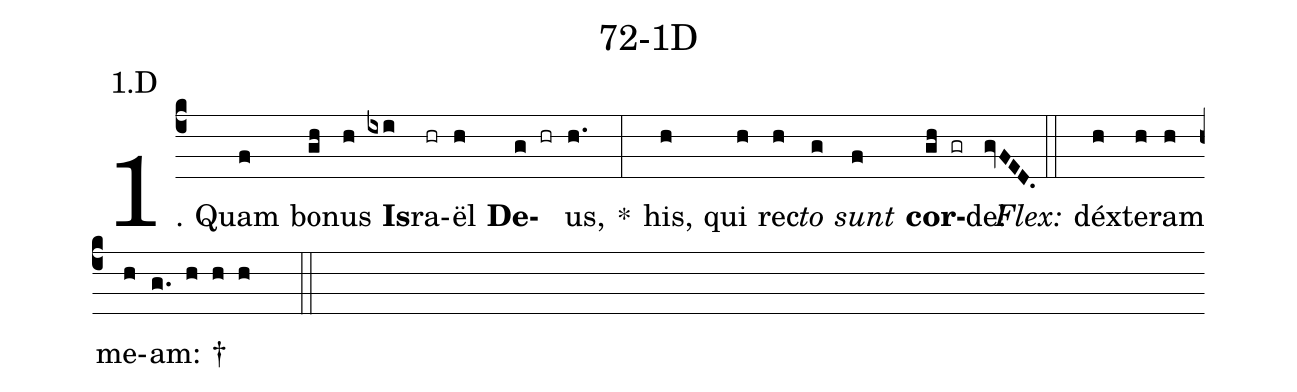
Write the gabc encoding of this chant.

name: 72-1D;
annotation: 1.D;
%%
(c4)1. Quam(f) bo(gh)nus(h) <b>Is</b>(ixi)ra(hr)ël(h) <b>De</b>(g hr)us,(h.) *(:) his,(h) qui(h) rec(h)<i>to</i>(g) <i>sunt</i>(f) <b>cor</b>(gh gr)de!(gvFED.) (::)
<i>Flex:</i>()  déx(h)te(h)ram(h) me(h)am: †(g. h h h  ::)
